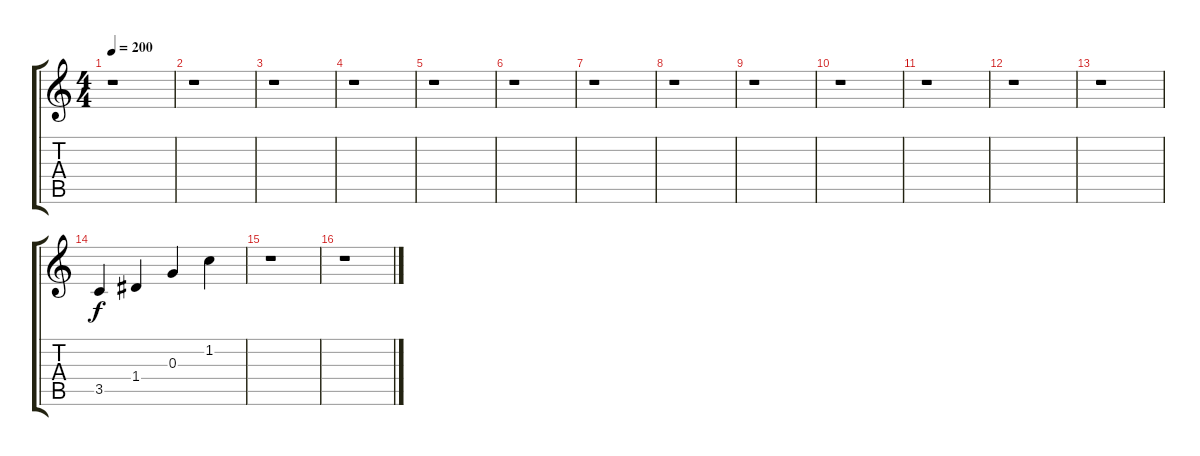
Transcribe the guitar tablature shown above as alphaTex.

\track "" {instrument electricguitarclean}
\staff {score tabs}
\tuning (E4 B3 G3 D3 A2 E2) {hide}
\ts (4 4)
\tempo 200
\clef g2
\ks c
r.1{dy f instrument electricguitarclean} |
r.1 |
r.1 |
r.1 |
r.1 |
r.1 |
r.1 |
r.1 |
r.1 |
r.1 |
r.1 |
r.1 |
r.1 |
3.5.4 1.4.4 0.3.4 1.2.4 |
r.1 |
r.1
